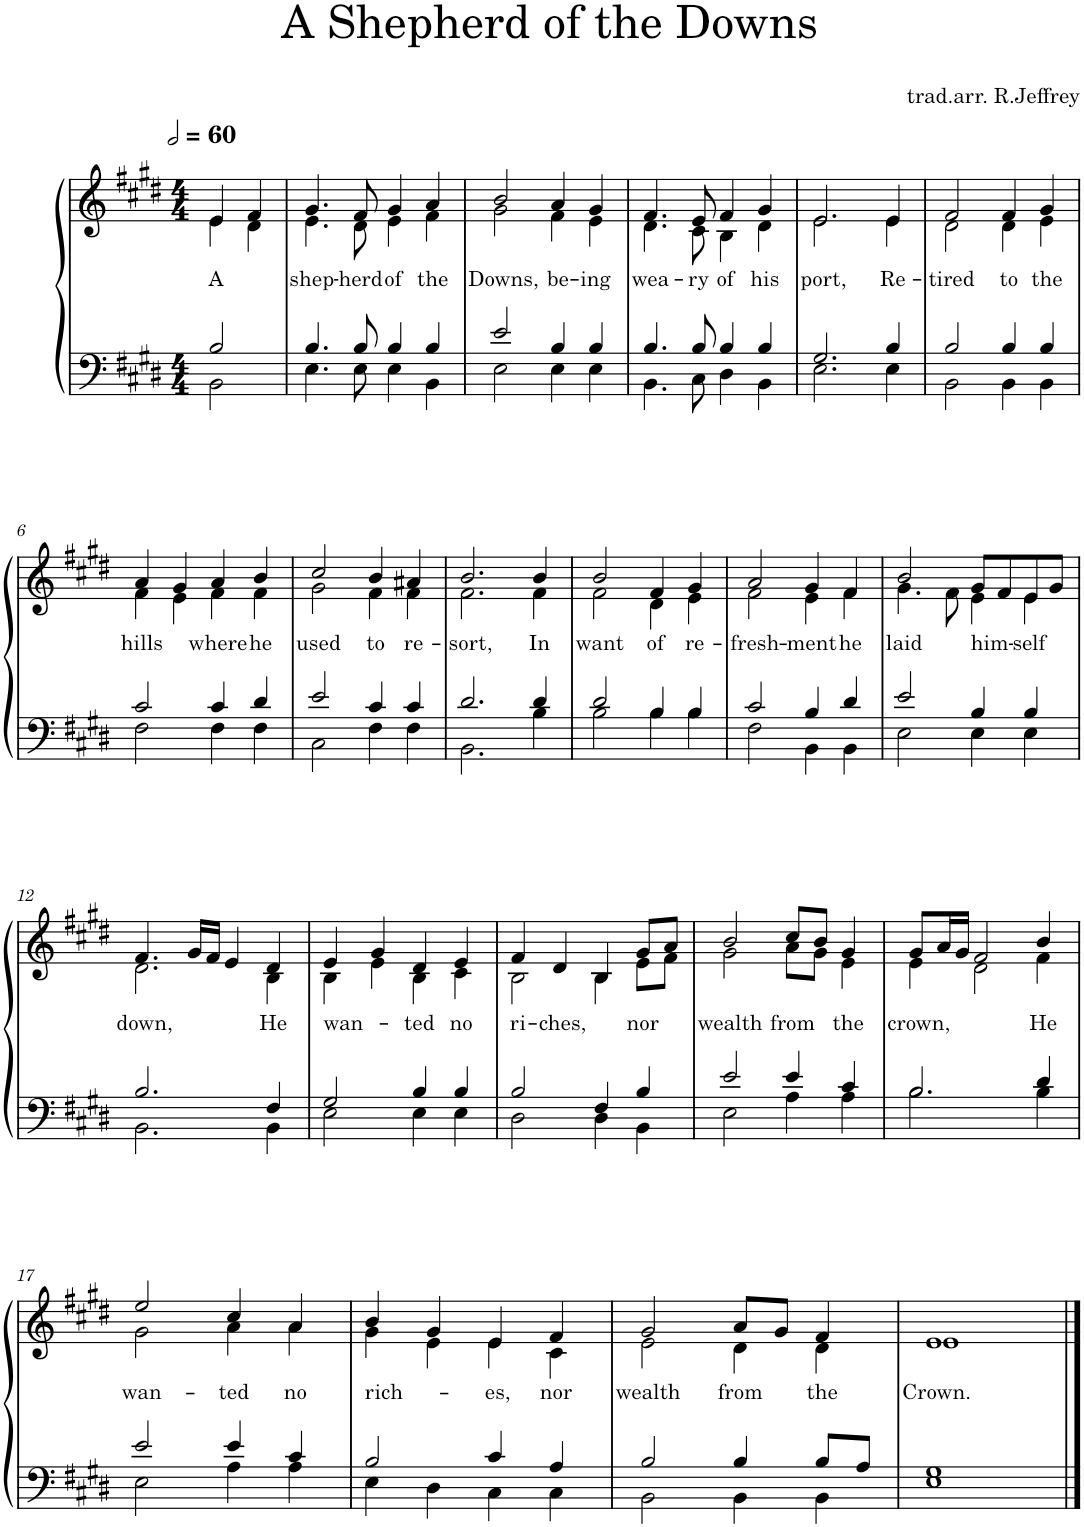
**kern	**kern	**text
*part1	*part1	*part1
*staff2	*staff1	*staff1
*I"Piano	*	*
*I'Pno.	*	*
*clefF4	*clefG2	*
*k[f#c#g#d#]	*k[f#c#g#d#]	*
*M4/4	*M4/4	*
*MM120	*MM120	*
=	=	=
*^	*	*
!	!	!	!LO:LY:b
*	*	*^	*
2B/	2BB\	4e/	4e\	A
.	.	4f#/	4d#\	.
=1	=1	=1	=1	=1
!	!	!	!	!LO:LY:b
4.B/	4.E\	4.g#/	4.e\	shep-
!	!	!	!	!LO:LY:b
8B/	8E\	8f#/	8d#\	-herd
!	!	!	!	!LO:LY:b
4B/	4E\	4g#/	4e\	of
!	!	!	!	!LO:LY:b
4B/	4BB\	4a/	4f#\	the
=2	=2	=2	=2	=2
!	!	!	!	!LO:LY:b
2e/	2E\	2b/	2g#\	Downs,
!	!	!	!	!LO:LY:b
4B/	4E\	4a/	4f#\	be-
!	!	!	!	!LO:LY:b
4B/	4E\	4g#/	4e\	-ing
=3	=3	=3	=3	=3
!	!	!	!	!LO:LY:b
4.B/	4.BB\	4.f#/	4.d#\	wea-
!	!	!	!	!LO:LY:b
8B/	8C#\	8e/	8c#\	-ry
!	!	!	!	!LO:LY:b
4B/	4D#\	4f#/	4B\	of
!	!	!	!	!LO:LY:b
4B/	4BB\	4g#/	4d#\	his
=4	=4	=4	=4	=4
!	!	!	!	!LO:LY:b
2.G#/	2.E\	2.e/	2.e\	port,
!	!	!	!	!LO:LY:b
4B/	4E\	4e/	4e\	Re-
=5	=5	=5	=5	=5
!	!	!	!	!LO:LY:b
2B/	2BB\	2f#/	2d#\	-tired
!	!	!	!	!LO:LY:b
4B/	4BB\	4f#/	4d#\	to
!	!	!	!	!LO:LY:b
4B/	4BB\	4g#/	4e\	the
!!LO:LB:g=z	!!
=6	=6	=6	=6	=6
!	!	!	!	!LO:LY:b
2c#/	2F#\	4a/	4f#\	hills
.	.	4g#/	4e\	.
!	!	!	!	!LO:LY:b
4c#/	4F#\	4a/	4f#\	where
!	!	!	!	!LO:LY:b
4d#/	4F#\	4b/	4f#\	he
=7	=7	=7	=7	=7
!	!	!	!	!LO:LY:b
2e/	2C#\	2cc#/	2g#\	used
!	!	!	!	!LO:LY:b
4c#/	4F#\	4b/	4f#\	to
!	!	!	!	!LO:LY:b
4c#/	4F#\	4a#X/	4f#\	re-
=8	=8	=8	=8	=8
!	!	!	!	!LO:LY:b
2.d#/	2.BB\	2.b/	2.f#\	-sort,
!	!	!	!	!LO:LY:b
4d#/	4B\	4b/	4f#\	In
=9	=9	=9	=9	=9
!	!	!	!	!LO:LY:b
2d#/	2B\	2b/	2f#\	want
!	!	!	!	!LO:LY:b
4B/	4B\	4f#/	4d#\	of
!	!	!	!	!LO:LY:b
4B/	4B\	4g#/	4e\	re-
=10	=10	=10	=10	=10
!	!	!	!	!LO:LY:b
2c#/	2F#\	2a/	2f#\	-fresh-
!	!	!	!	!LO:LY:b
4B/	4BB\	4g#/	4e\	-ment
!	!	!	!	!LO:LY:b
4d#/	4BB\	4f#/	4f#\	he
=11	=11	=11	=11	=11
!	!	!	!	!LO:LY:b
2e/	2E\	2b/	4.g#\	laid
.	.	.	8f#\	.
!	!	!	!	!LO:LY:b
4B/	4E\	8g#/L	4e\	him-
.	.	8f#/	.	.
!	!	!	!	!LO:LY:b
4B/	4E\	8e/	4e\	self
.	.	8g#/J	.	.
!!LO:LB:g=z	!!
=12	=12	=12	=12	=12
!	!	!	!	!LO:LY:b
2.B/	2.BB\	4.f#/	2.d#\	down,
.	.	16g#/LL	.	.
.	.	16f#/JJ	.	.
.	.	4e/	.	.
!	!	!	!	!LO:LY:b
4F#/	4BB\	4d#/	4B\	He
=13	=13	=13	=13	=13
!	!	!	!	!LO:LY:b
2G#/	2E\	4e/	4B\	wan-
.	.	4g#/	4e\	.
!	!	!	!	!LO:LY:b
4B/	4E\	4d#/	4B\	ted
!	!	!	!	!LO:LY:b
4B/	4E\	4e/	4c#\	no
=14	=14	=14	=14	=14
!	!	!	!	!LO:LY:b
2B/	2D#\	4f#/	2B\	ri-
!	!	!	!	!LO:LY:b
.	.	4d#/	.	-ches,
4F#/	4D#\	4B/	4B\	.
!	!	!	!	!LO:LY:b
4B/	4BB\	8g#/L	8e\L	nor
.	.	8a/J	8f#\J	.
=15	=15	=15	=15	=15
!	!	!	!	!LO:LY:b
2e/	2E\	2b/	2g#\	wealth
!	!	!	!	!LO:LY:b
4e/	4A\	8cc#/L	8a\L	from
.	.	8b/J	8g#\J	.
!	!	!	!	!LO:LY:b
4c#/	4A\	4g#/	4e\	the
=16	=16	=16	=16	=16
!	!	!	!	!LO:LY:b
2.B/	2.B\	8g#/L	4e\	crown,
.	.	16a/L	.	.
.	.	16g#/JJ	.	.
.	.	2f#/	2d#\	.
!	!	!	!	!LO:LY:b
4d#/	4B\	4b/	4f#\	He
!!LO:LB:g=z	!!
=17	=17	=17	=17	=17
!	!	!	!	!LO:LY:b
2e/	2E\	2ee/	2g#\	wan-
!	!	!	!	!LO:LY:b
4e/	4A\	4cc#/	4a\	-ted
!	!	!	!	!LO:LY:b
4c#/	4A\	4a/	4a\	no
=18	=18	=18	=18	=18
!	!	!	!	!LO:LY:b
2B/	4E\	4b/	4g#\	rich-
.	4D#\	4g#/	4e\	.
!	!	!	!	!LO:LY:b
4c#/	4C#\	4e/	4e\	es,
!	!	!	!	!LO:LY:b
4A/	4C#\	4f#/	4c#\	nor
=19	=19	=19	=19	=19
!	!	!	!	!LO:LY:b
2B/	2BB\	2g#/	2e\	wealth
!	!	!	!	!LO:LY:b
4B/	4BB\	8a/L	4d#\	from
.	.	8g#/J	.	.
!	!	!	!	!LO:LY:b
8B/L	4BB\	4f#/	4d#\	the
8A/J	.	.	.	.
=20	=20	=20	=20	=20
!	!	!	!	!LO:LY:b
1G#	1E	1e	1e	Crown.
*v	*v	*	*	*
*	*v	*v	*
==	==	==
*-	*-	*-
